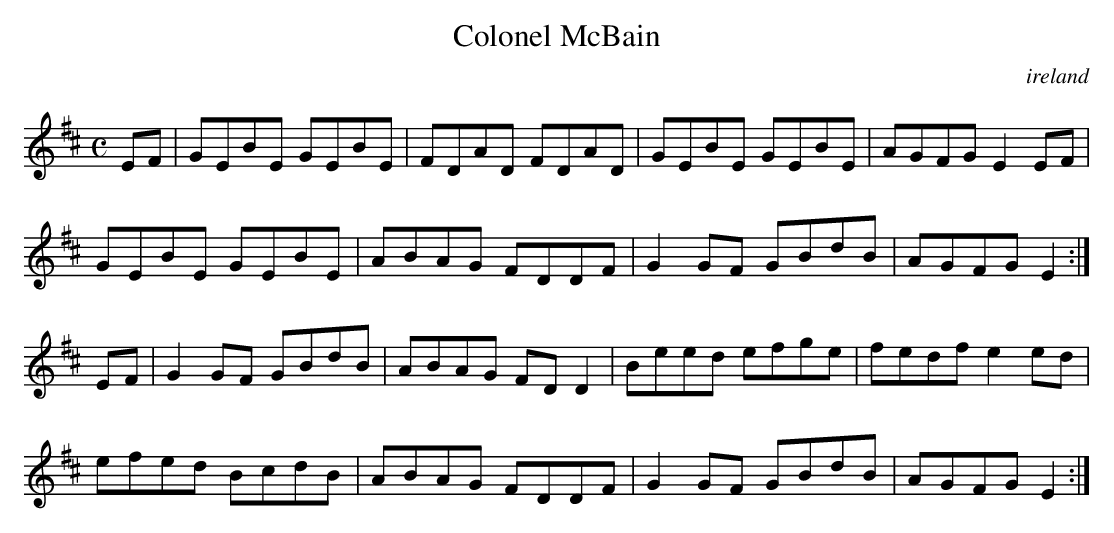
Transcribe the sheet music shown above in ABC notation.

X:1
T:Colonel McBain
O:ireland
M:C
L:1/8
K:E Dorian
EF|GEBE GEBE|FDAD FDAD|GEBE GEBE|AGFG E2EF|!
GEBE GEBE|ABAG FDDF|G2GF GBdB|AGFG E2:|!
EF|G2GF GBdB|ABAG FDD2|Beed efge|fedf e2ed|!
efed BcdB|ABAG FDDF|G2GF GBdB|AGFG E2:|!
